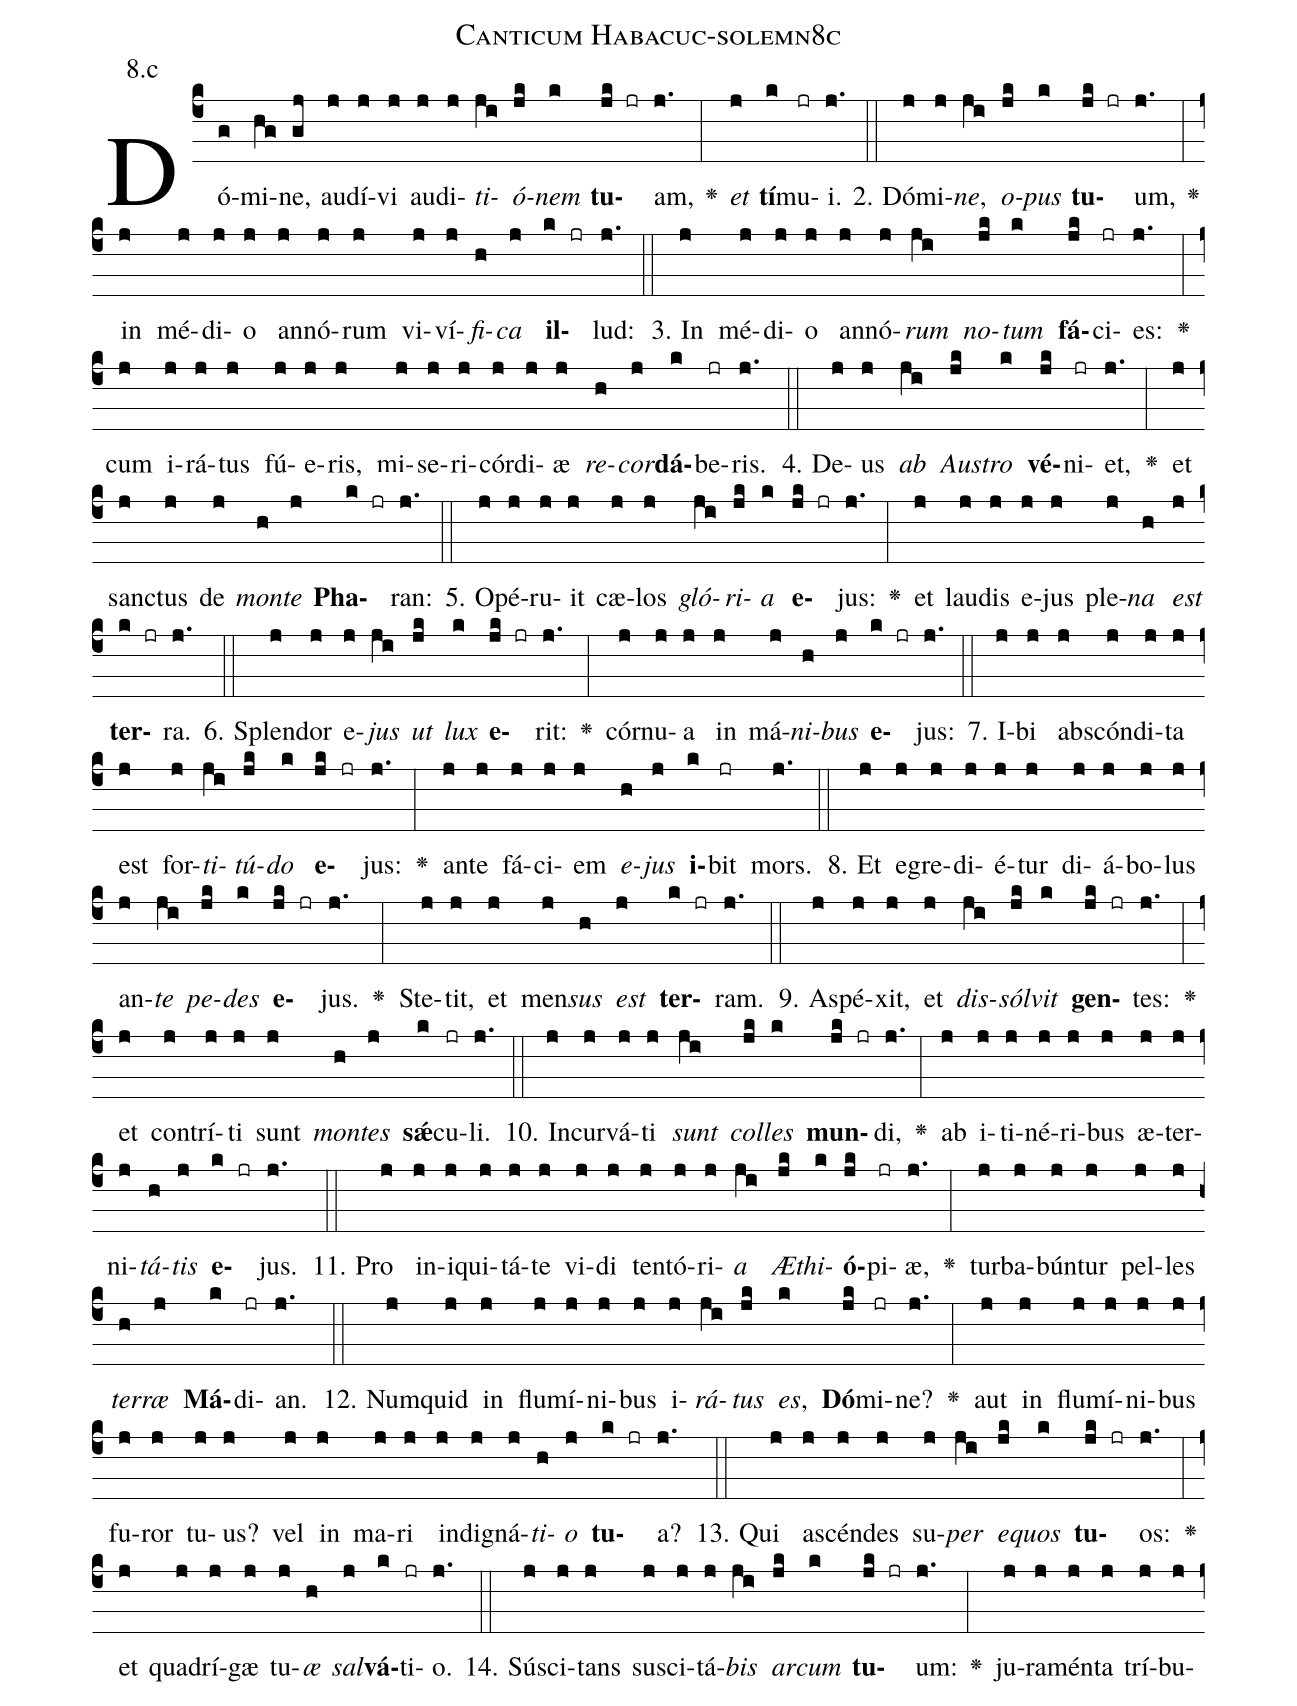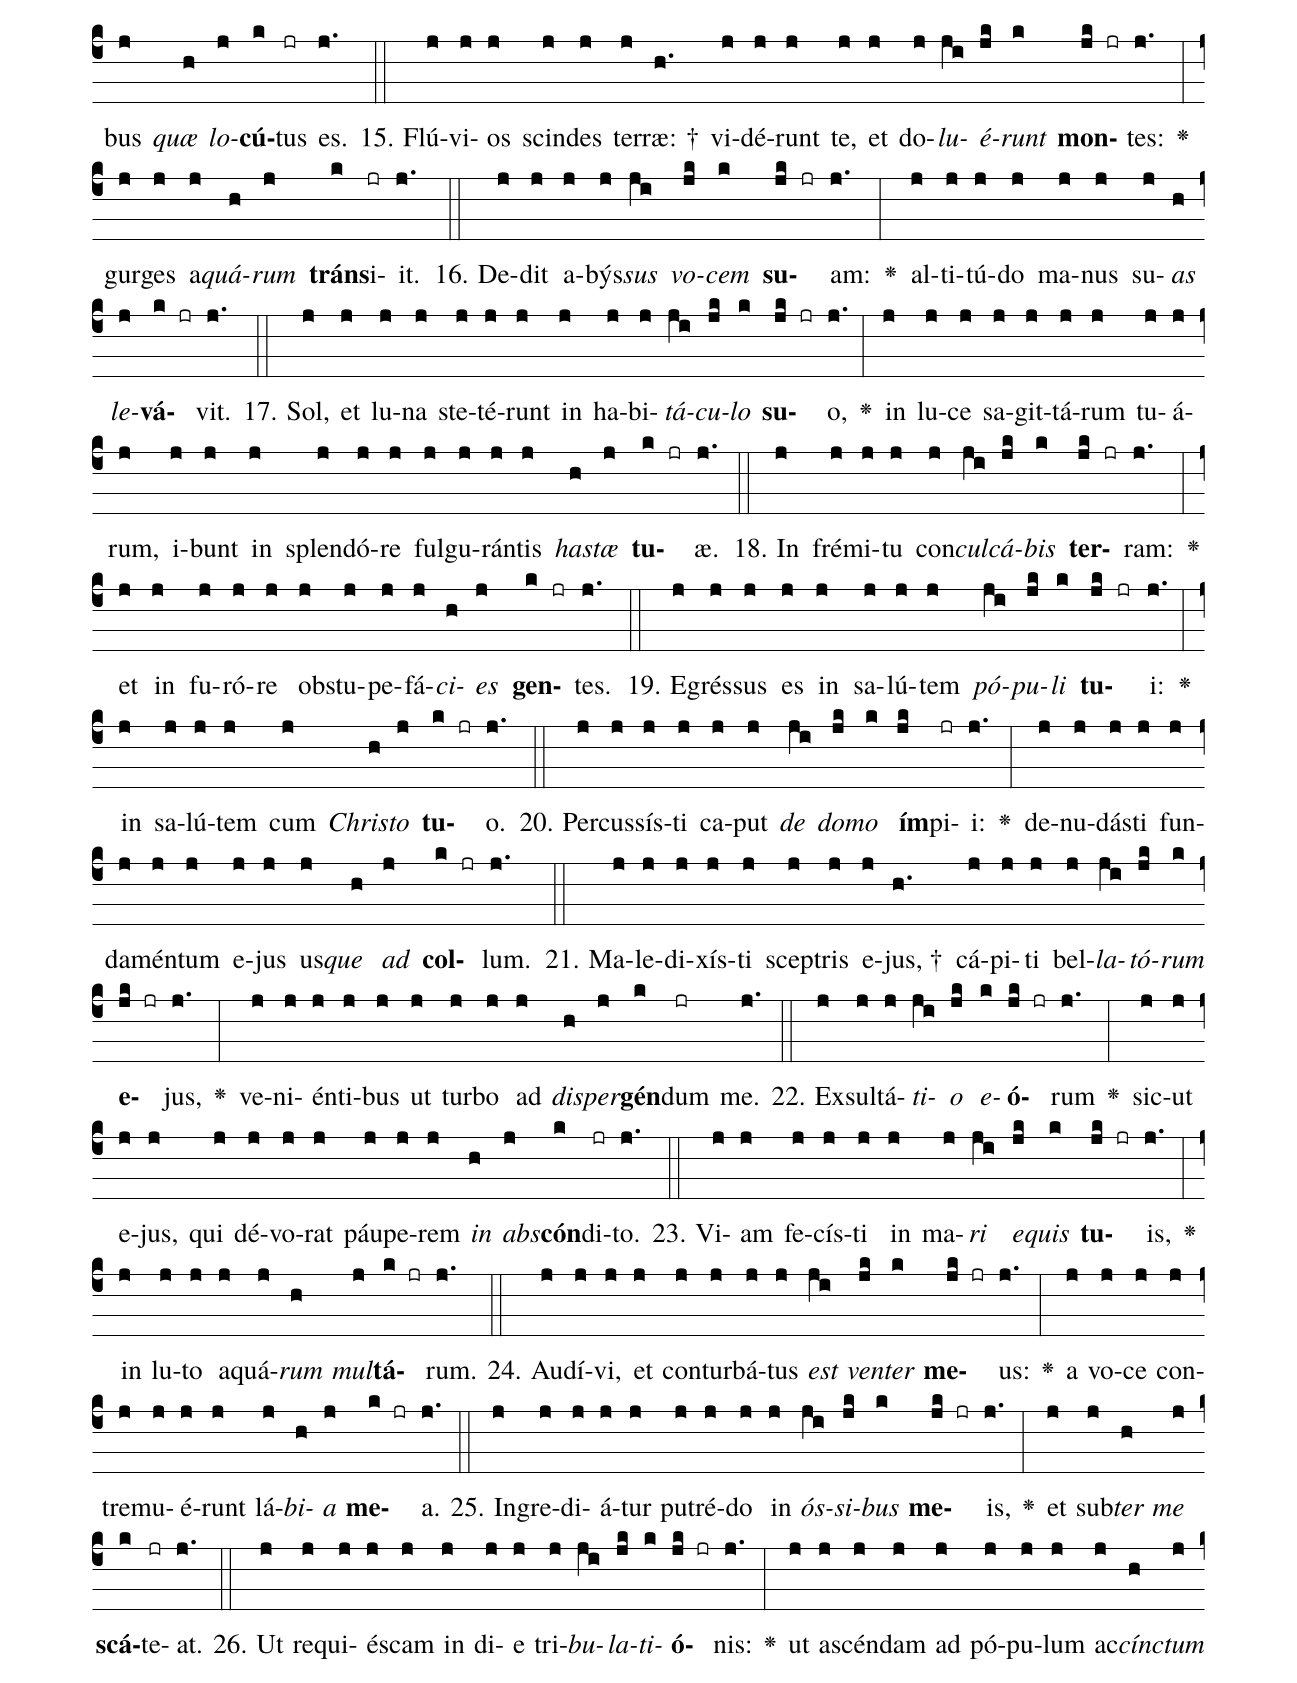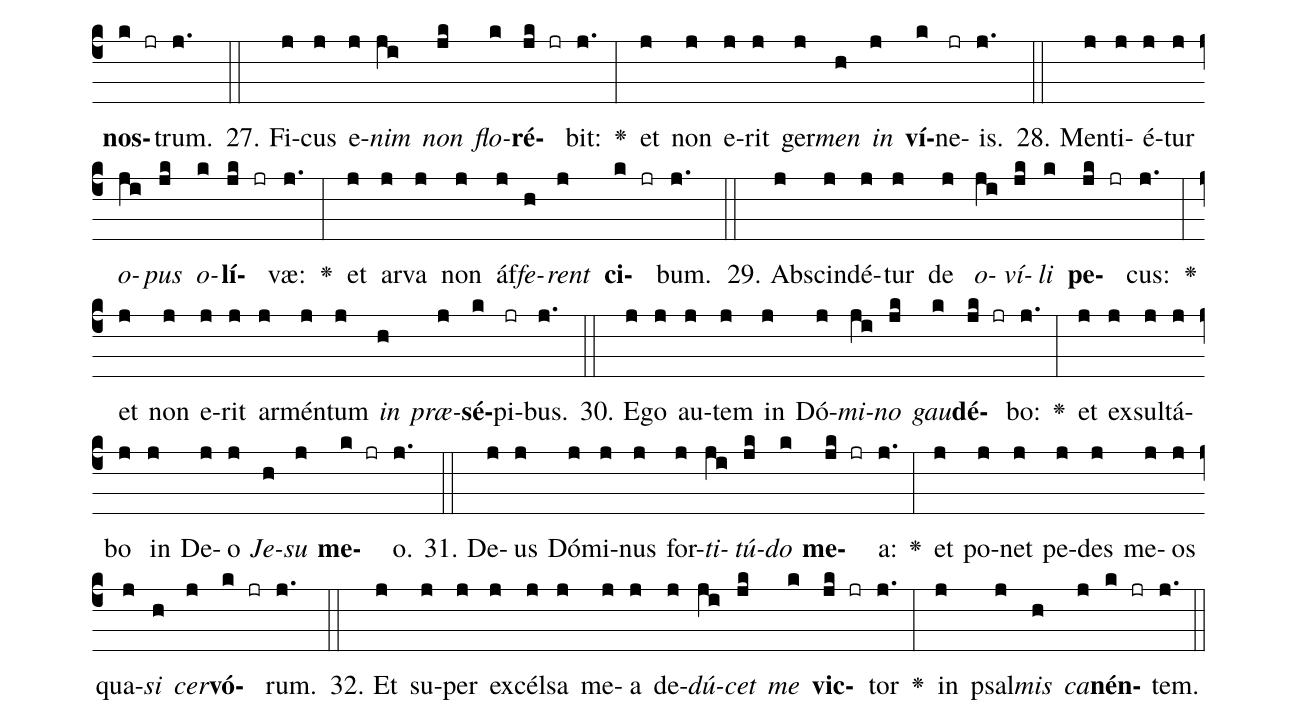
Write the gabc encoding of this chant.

name: Canticum Habacuc-solemn8c;
annotation: 8.c;
%%
(c4)Dó(g)mi(hg)ne,(gj) au(j)dí(j)vi(j) au(j)di(j)<i>ti</i>(ji)<i>ó</i>(jk)<i>nem</i>(k) <b>tu</b>(jk jr)am,(j.) <v>\greheightstar</v>(:) <i>et</i>(j) <b>tí</b>(k)mu(jr)i.(j.) (::)
2. Dó(j)mi(j)<i>ne</i>,(ji) <i>o</i>(jk)<i>pus</i>(k) <b>tu</b>(jk jr)um,(j.) <v>\greheightstar</v>(:) in(j) mé(j)di(j)o(j) an(j)nó(j)rum(j) vi(j)ví(j)<i>fi</i>(h)<i>ca</i>(j) <b>il</b>(k jr)lud:(j.) (::)
3. In(j) mé(j)di(j)o(j) an(j)nó(j)<i>rum</i>(ji) <i>no</i>(jk)<i>tum</i>(k) <b>fá</b>(jk)ci(jr)es:(j.) <v>\greheightstar</v>(:) cum(j) i(j)rá(j)tus(j) fú(j)e(j)ris,(j) mi(j)se(j)ri(j)cór(j)di(j)æ(j) <i>re</i>(h)<i>cor</i>(j)<b>dá</b>(k)be(jr)ris.(j.) (::)
4. De(j)us(j) <i>ab</i>(ji) <i>Aus</i>(jk)<i>tro</i>(k) <b>vé</b>(jk)ni(jr)et,(j.) <v>\greheightstar</v>(:) et(j) sanc(j)tus(j) de(j) <i>mon</i>(h)<i>te</i>(j) <b>Pha</b>(k jr)ran:(j.) (::)
5. O(j)pé(j)ru(j)it(j) cæ(j)los(j) <i>gló</i>(ji)<i>ri</i>(jk)<i>a</i>(k) <b>e</b>(jk jr)jus:(j.) <v>\greheightstar</v>(:) et(j) lau(j)dis(j) e(j)jus(j) ple(j)<i>na</i>(h) <i>est</i>(j) <b>ter</b>(k jr)ra.(j.) (::)
6. Splen(j)dor(j) e(j)<i>jus</i>(ji) <i>ut</i>(jk) <i>lux</i>(k) <b>e</b>(jk jr)rit:(j.) <v>\greheightstar</v>(:) cór(j)nu(j)a(j) in(j) má(j)<i>ni</i>(h)<i>bus</i>(j) <b>e</b>(k jr)jus:(j.) (::)
7. I(j)bi(j) abs(j)cón(j)di(j)ta(j) est(j) for(j)<i>ti</i>(ji)<i>tú</i>(jk)<i>do</i>(k) <b>e</b>(jk jr)jus:(j.) <v>\greheightstar</v>(:) an(j)te(j) fá(j)ci(j)em(j) <i>e</i>(h)<i>jus</i>(j) <b>i</b>(k)bit(jr) mors.(j.) (::)
8. Et(j) e(j)gre(j)di(j)é(j)tur(j) di(j)á(j)bo(j)lus(j) an(j)<i>te</i>(ji) <i>pe</i>(jk)<i>des</i>(k) <b>e</b>(jk jr)jus.(j.) <v>\greheightstar</v>(:) Ste(j)tit,(j) et(j) men(j)<i>sus</i>(h) <i>est</i>(j) <b>ter</b>(k jr)ram.(j.) (::)
9. A(j)spé(j)xit,(j) et(j) <i>dis</i>(ji)<i>sól</i>(jk)<i>vit</i>(k) <b>gen</b>(jk jr)tes:(j.) <v>\greheightstar</v>(:) et(j) con(j)trí(j)ti(j) sunt(j) <i>mon</i>(h)<i>tes</i>(j) <b>sǽ</b>(k)cu(jr)li.(j.) (::)
10. In(j)cur(j)vá(j)ti(j) <i>sunt</i>(ji) <i>col</i>(jk)<i>les</i>(k) <b>mun</b>(jk jr)di,(j.) <v>\greheightstar</v>(:) ab(j) i(j)ti(j)né(j)ri(j)bus(j) æ(j)ter(j)ni(j)<i>tá</i>(h)<i>tis</i>(j) <b>e</b>(k jr)jus.(j.) (::)
11. Pro(j) in(j)i(j)qui(j)tá(j)te(j) vi(j)di(j) ten(j)tó(j)ri(j)<i>a</i>(ji) <i>Æ</i>(jk)<i>thi</i>(k)<b>ó</b>(jk)pi(jr)æ,(j.) <v>\greheightstar</v>(:) tur(j)ba(j)bún(j)tur(j) pel(j)les(j) <i>ter</i>(h)<i>ræ</i>(j) <b>Má</b>(k)di(jr)an.(j.) (::)
12. Num(j)quid(j) in(j) flu(j)mí(j)ni(j)bus(j) i(j)<i>rá</i>(ji)<i>tus</i>(jk) <i>es</i>,(k) <b>Dó</b>(jk)mi(jr)ne?(j.) <v>\greheightstar</v>(:) aut(j) in(j) flu(j)mí(j)ni(j)bus(j) fu(j)ror(j) tu(j)us?(j) vel(j) in(j) ma(j)ri(j) in(j)di(j)gná(j)<i>ti</i>(h)<i>o</i>(j) <b>tu</b>(k jr)a?(j.) (::)
13. Qui(j) a(j)scén(j)des(j) su(j)<i>per</i>(ji) <i>e</i>(jk)<i>quos</i>(k) <b>tu</b>(jk jr)os:(j.) <v>\greheightstar</v>(:) et(j) qua(j)drí(j)gæ(j) tu(j)<i>æ</i>(h) <i>sal</i>(j)<b>vá</b>(k)ti(jr)o.(j.) (::)
14. Sú(j)sci(j)tans(j) su(j)sci(j)tá(j)<i>bis</i>(ji) <i>ar</i>(jk)<i>cum</i>(k) <b>tu</b>(jk jr)um:(j.) <v>\greheightstar</v>(:) ju(j)ra(j)mén(j)ta(j) trí(j)bu(j)bus(j) <i>quæ</i>(h) <i>lo</i>(j)<b>cú</b>(k)tus(jr) es.(j.) (::)
15. Flú(j)vi(j)os(j) scin(j)des(j) ter(j)ræ: †(h.) vi(j)dé(j)runt(j) te,(j) et(j) do(j)<i>lu</i>(ji)<i>é</i>(jk)<i>runt</i>(k) <b>mon</b>(jk jr)tes:(j.) <v>\greheightstar</v>(:) gur(j)ges(j) a(j)<i>quá</i>(h)<i>rum</i>(j) <b>tráns</b>(k)i(jr)it.(j.) (::)
16. De(j)dit(j) a(j)býs(j)<i>sus</i>(ji) <i>vo</i>(jk)<i>cem</i>(k) <b>su</b>(jk jr)am:(j.) <v>\greheightstar</v>(:) al(j)ti(j)tú(j)do(j) ma(j)nus(j) su(j)<i>as</i>(h) <i>le</i>(j)<b>vá</b>(k jr)vit.(j.) (::)
17. Sol,(j) et(j) lu(j)na(j) ste(j)té(j)runt(j) in(j) ha(j)bi(j)<i>tá</i>(ji)<i>cu</i>(jk)<i>lo</i>(k) <b>su</b>(jk jr)o,(j.) <v>\greheightstar</v>(:) in(j) lu(j)ce(j) sa(j)git(j)tá(j)rum(j) tu(j)á(j)rum,(j) i(j)bunt(j) in(j) splen(j)dó(j)re(j) ful(j)gu(j)rán(j)tis(j) <i>has</i>(h)<i>tæ</i>(j) <b>tu</b>(k jr)æ.(j.) (::)
18. In(j) fré(j)mi(j)tu(j) con(j)<i>cul</i>(ji)<i>cá</i>(jk)<i>bis</i>(k) <b>ter</b>(jk jr)ram:(j.) <v>\greheightstar</v>(:) et(j) in(j) fu(j)ró(j)re(j) ob(j)stu(j)pe(j)fá(j)<i>ci</i>(h)<i>es</i>(j) <b>gen</b>(k jr)tes.(j.) (::)
19. E(j)grés(j)sus(j) es(j) in(j) sa(j)lú(j)tem(j) <i>pó</i>(ji)<i>pu</i>(jk)<i>li</i>(k) <b>tu</b>(jk jr)i:(j.) <v>\greheightstar</v>(:) in(j) sa(j)lú(j)tem(j) cum(j) <i>Chris</i>(h)<i>to</i>(j) <b>tu</b>(k jr)o.(j.) (::)
20. Per(j)cus(j)sís(j)ti(j) ca(j)put(j) <i>de</i>(ji) <i>do</i>(jk)<i>mo</i>(k) <b>ím</b>(jk)pi(jr)i:(j.) <v>\greheightstar</v>(:) de(j)nu(j)dás(j)ti(j) fun(j)da(j)mén(j)tum(j) e(j)jus(j) us(j)<i>que</i>(h) <i>ad</i>(j) <b>col</b>(k jr)lum.(j.) (::)
21. Ma(j)le(j)di(j)xís(j)ti(j) scep(j)tris(j) e(j)jus, †(h.) cá(j)pi(j)ti(j) bel(j)<i>la</i>(ji)<i>tó</i>(jk)<i>rum</i>(k) <b>e</b>(jk jr)jus,(j.) <v>\greheightstar</v>(:) ve(j)ni(j)én(j)ti(j)bus(j) ut(j) tur(j)bo(j) ad(j) <i>di</i>(h)<i>sper</i>(j)<b>gén</b>(k)dum(jr) me.(j.) (::)
22. Ex(j)sul(j)tá(j)<i>ti</i>(ji)<i>o</i>(jk) <i>e</i>(k)<b>ó</b>(jk jr)rum(j.) <v>\greheightstar</v>(:) sic(j)ut(j) e(j)jus,(j) qui(j) dé(j)vo(j)rat(j) páu(j)pe(j)rem(j) <i>in</i>(h) <i>abs</i>(j)<b>cón</b>(k)di(jr)to.(j.) (::)
23. Vi(j)am(j) fe(j)cís(j)ti(j) in(j) ma(j)<i>ri</i>(ji) <i>e</i>(jk)<i>quis</i>(k) <b>tu</b>(jk jr)is,(j.) <v>\greheightstar</v>(:) in(j) lu(j)to(j) a(j)quá(j)<i>rum</i>(h) <i>mul</i>(j)<b>tá</b>(k jr)rum.(j.) (::)
24. Au(j)dí(j)vi,(j) et(j) con(j)tur(j)bá(j)tus(j) <i>est</i>(ji) <i>ven</i>(jk)<i>ter</i>(k) <b>me</b>(jk jr)us:(j.) <v>\greheightstar</v>(:) a(j) vo(j)ce(j) con(j)tre(j)mu(j)é(j)runt(j) lá(j)<i>bi</i>(h)<i>a</i>(j) <b>me</b>(k jr)a.(j.) (::)
25. In(j)gre(j)di(j)á(j)tur(j) pu(j)tré(j)do(j) in(j) <i>ós</i>(ji)<i>si</i>(jk)<i>bus</i>(k) <b>me</b>(jk jr)is,(j.) <v>\greheightstar</v>(:) et(j) sub(j)<i>ter</i>(h) <i>me</i>(j) <b>scá</b>(k)te(jr)at.(j.) (::)
26. Ut(j) re(j)qui(j)és(j)cam(j) in(j) di(j)e(j) tri(j)<i>bu</i>(ji)<i>la</i>(jk)<i>ti</i>(k)<b>ó</b>(jk jr)nis:(j.) <v>\greheightstar</v>(:) ut(j) a(j)scén(j)dam(j) ad(j) pó(j)pu(j)lum(j) ac(j)<i>cínc</i>(h)<i>tum</i>(j) <b>nos</b>(k jr)trum.(j.) (::)
27. Fi(j)cus(j) e(j)<i>nim</i>(ji) <i>non</i>(jk) <i>flo</i>(k)<b>ré</b>(jk jr)bit:(j.) <v>\greheightstar</v>(:) et(j) non(j) e(j)rit(j) ger(j)<i>men</i>(h) <i>in</i>(j) <b>ví</b>(k)ne(jr)is.(j.) (::)
28. Men(j)ti(j)é(j)tur(j) <i>o</i>(ji)<i>pus</i>(jk) <i>o</i>(k)<b>lí</b>(jk jr)væ:(j.) <v>\greheightstar</v>(:) et(j) ar(j)va(j) non(j) áf(j)<i>fe</i>(h)<i>rent</i>(j) <b>ci</b>(k jr)bum.(j.) (::)
29. Ab(j)scin(j)dé(j)tur(j) de(j) <i>o</i>(ji)<i>ví</i>(jk)<i>li</i>(k) <b>pe</b>(jk jr)cus:(j.) <v>\greheightstar</v>(:) et(j) non(j) e(j)rit(j) ar(j)mén(j)tum(j) <i>in</i>(h) <i>præ</i>(j)<b>sé</b>(k)pi(jr)bus.(j.) (::)
30. E(j)go(j) au(j)tem(j) in(j) Dó(j)<i>mi</i>(ji)<i>no</i>(jk) <i>gau</i>(k)<b>dé</b>(jk jr)bo:(j.) <v>\greheightstar</v>(:) et(j) ex(j)sul(j)tá(j)bo(j) in(j) De(j)o(j) <i>Je</i>(h)<i>su</i>(j) <b>me</b>(k jr)o.(j.) (::)
31. De(j)us(j) Dó(j)mi(j)nus(j) for(j)<i>ti</i>(ji)<i>tú</i>(jk)<i>do</i>(k) <b>me</b>(jk jr)a:(j.) <v>\greheightstar</v>(:) et(j) po(j)net(j) pe(j)des(j) me(j)os(j) qua(j)<i>si</i>(h) <i>cer</i>(j)<b>vó</b>(k jr)rum.(j.) (::)
32. Et(j) su(j)per(j) ex(j)cél(j)sa(j) me(j)a(j) de(j)<i>dú</i>(ji)<i>cet</i>(jk) <i>me</i>(k) <b>vic</b>(jk jr)tor(j.) <v>\greheightstar</v>(:) in(j) psal(j)<i>mis</i>(h) <i>ca</i>(j)<b>nén</b>(k jr)tem.(j.) (::)
